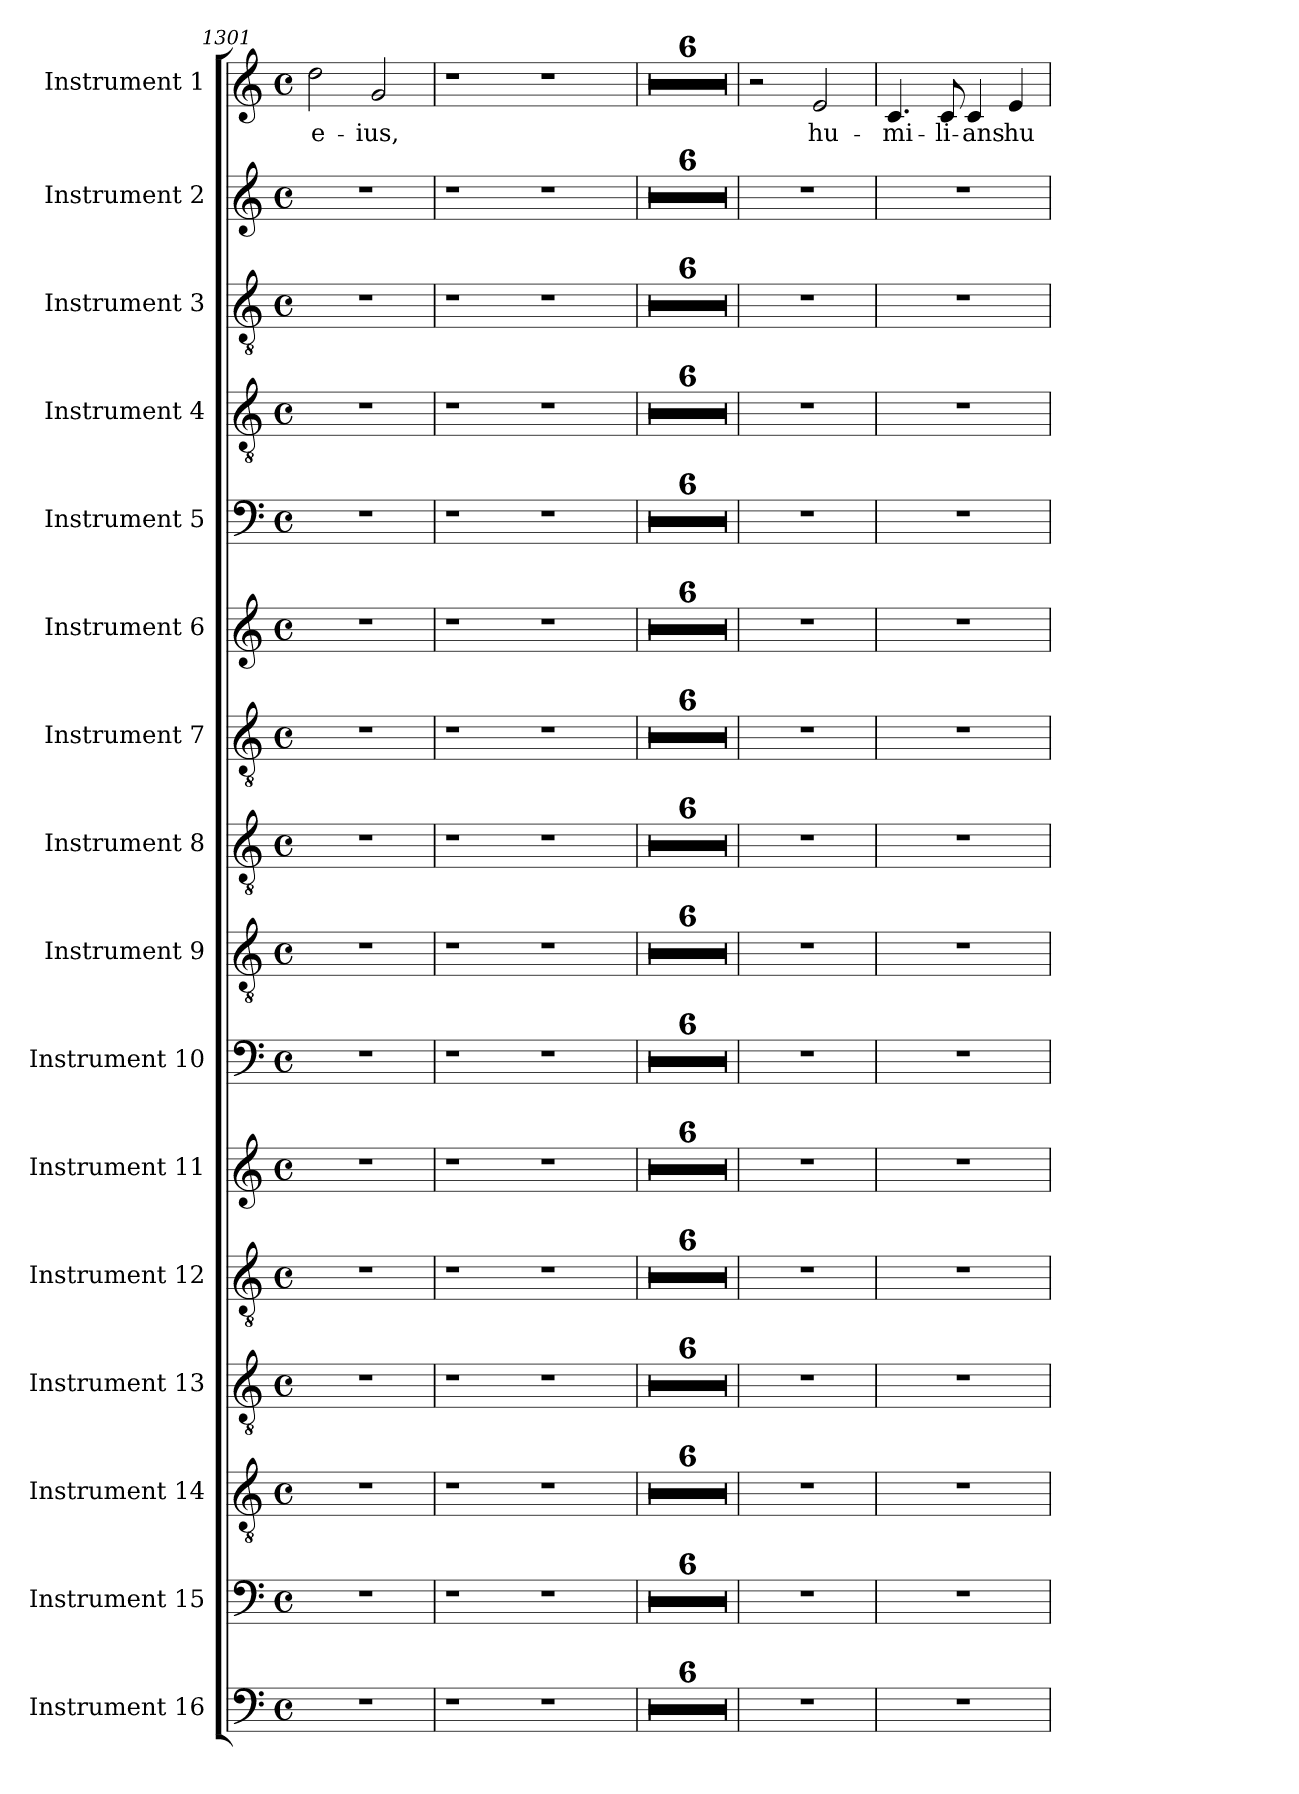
**kern	**kern	**kern	**kern	**kern	**kern	**kern	**kern	**kern	**kern	**kern	**kern	**kern	**kern	**kern	**kern	**text
*part16	*part15	*part14	*part13	*part12	*part11	*part10	*part9	*part8	*part7	*part6	*part5	*part4	*part3	*part2	*part1	*part1
*staff16	*staff15	*staff14	*staff13	*staff12	*staff11	*staff10	*staff9	*staff8	*staff7	*staff6	*staff5	*staff4	*staff3	*staff2	*staff1	*staff1
*I"Instrument 16	*I"Instrument 15	*I"Instrument 14	*I"Instrument 13	*I"Instrument 12	*I"Instrument 11	*I"Instrument 10	*I"Instrument 9	*I"Instrument 8	*I"Instrument 7	*I"Instrument 6	*I"Instrument 5	*I"Instrument 4	*I"Instrument 3	*I"Instrument 2	*I"Instrument 1	*
*clefF4	*clefF4	*clefGv2	*clefGv2	*clefGv2	*clefG2	*clefF4	*clefGv2	*clefGv2	*clefGv2	*clefG2	*clefF4	*clefGv2	*clefGv2	*clefG2	*clefG2	*
*k[]	*k[]	*k[]	*k[]	*k[]	*k[]	*k[]	*k[]	*k[]	*k[]	*k[]	*k[]	*k[]	*k[]	*k[]	*k[]	*
*C:	*C:	*C:	*C:	*C:	*C:	*C:	*C:	*C:	*C:	*C:	*C:	*C:	*C:	*C:	*C:	*
*M4/4	*M4/4	*M4/4	*M4/4	*M4/4	*M4/4	*M4/4	*M4/4	*M4/4	*M4/4	*M4/4	*M4/4	*M4/4	*M4/4	*M4/4	*M4/4	*
*met(c)	*met(c)	*met(c)	*met(c)	*met(c)	*met(c)	*met(c)	*met(c)	*met(c)	*met(c)	*met(c)	*met(c)	*met(c)	*met(c)	*met(c)	*met(c)	*
=1301	=1301	=1301	=1301	=1301	=1301	=1301	=1301	=1301	=1301	=1301	=1301	=1301	=1301	=1301	=1301	=1301
!	!	!	!	!	!	!	!	!	!	!	!	!	!	!	!	!LO:LY:b:cj
1r	1r	1r	1r	1r	1r	1r	1r	1r	1r	1r	1r	1r	1r	1r	2dd\	e-
!	!	!	!	!	!	!	!	!	!	!	!	!	!	!	!	!LO:LY:b:cj
.	.	.	.	.	.	.	.	.	.	.	.	.	.	.	2g/	-ius,
=1302	=1302	=1302	=1302	=1302	=1302	=1302	=1302	=1302	=1302	=1302	=1302	=1302	=1302	=1302	=1302	=1302
1r	1r	1r	1r	1r	1r	1r	1r	1r	1r	1r	1r	1r	1r	1r	1r	.
1r	1r	1r	1r	1r	1r	1r	1r	1r	1r	1r	1r	1r	1r	1r	1r	.
=1303	=1303	=1303	=1303	=1303	=1303	=1303	=1303	=1303	=1303	=1303	=1303	=1303	=1303	=1303	=1303	=1303
1r	1r	1r	1r	1r	1r	1r	1r	1r	1r	1r	1r	1r	1r	1r	1r	.
=1304	=1304	=1304	=1304	=1304	=1304	=1304	=1304	=1304	=1304	=1304	=1304	=1304	=1304	=1304	=1304	=1304
1r	1r	1r	1r	1r	1r	1r	1r	1r	1r	1r	1r	1r	1r	1r	1r	.
=1305	=1305	=1305	=1305	=1305	=1305	=1305	=1305	=1305	=1305	=1305	=1305	=1305	=1305	=1305	=1305	=1305
1r	1r	1r	1r	1r	1r	1r	1r	1r	1r	1r	1r	1r	1r	1r	1r	.
=1306	=1306	=1306	=1306	=1306	=1306	=1306	=1306	=1306	=1306	=1306	=1306	=1306	=1306	=1306	=1306	=1306
1r	1r	1r	1r	1r	1r	1r	1r	1r	1r	1r	1r	1r	1r	1r	1r	.
=1307	=1307	=1307	=1307	=1307	=1307	=1307	=1307	=1307	=1307	=1307	=1307	=1307	=1307	=1307	=1307	=1307
1r	1r	1r	1r	1r	1r	1r	1r	1r	1r	1r	1r	1r	1r	1r	1r	.
=1308	=1308	=1308	=1308	=1308	=1308	=1308	=1308	=1308	=1308	=1308	=1308	=1308	=1308	=1308	=1308	=1308
1r	1r	1r	1r	1r	1r	1r	1r	1r	1r	1r	1r	1r	1r	1r	1r	.
!!LO:LB:g=z
=1309	=1309	=1309	=1309	=1309	=1309	=1309	=1309	=1309	=1309	=1309	=1309	=1309	=1309	=1309	=1309	=1309
1r	1r	1r	1r	1r	1r	1r	1r	1r	1r	1r	1r	1r	1r	1r	2r	.
!	!	!	!	!	!	!	!	!	!	!	!	!	!	!	!	!LO:LY:b:cj
.	.	.	.	.	.	.	.	.	.	.	.	.	.	.	2e/	hu-
=1310	=1310	=1310	=1310	=1310	=1310	=1310	=1310	=1310	=1310	=1310	=1310	=1310	=1310	=1310	=1310	=1310
!	!	!	!	!	!	!	!	!	!	!	!	!	!	!	!	!LO:LY:b:cj
1r	1r	1r	1r	1r	1r	1r	1r	1r	1r	1r	1r	1r	1r	1r	4.c/	-mi-
!	!	!	!	!	!	!	!	!	!	!	!	!	!	!	!	!LO:LY:b:cj
.	.	.	.	.	.	.	.	.	.	.	.	.	.	.	8c/	-li-
!	!	!	!	!	!	!	!	!	!	!	!	!	!	!	!	!LO:LY:b:cj
.	.	.	.	.	.	.	.	.	.	.	.	.	.	.	4c/	-ans
!	!	!	!	!	!	!	!	!	!	!	!	!	!	!	!	!LO:LY:b:cj
.	.	.	.	.	.	.	.	.	.	.	.	.	.	.	4e/	hu-
=	=	=	=	=	=	=	=	=	=	=	=	=	=	=	=	=
*-	*-	*-	*-	*-	*-	*-	*-	*-	*-	*-	*-	*-	*-	*-	*-	*-
